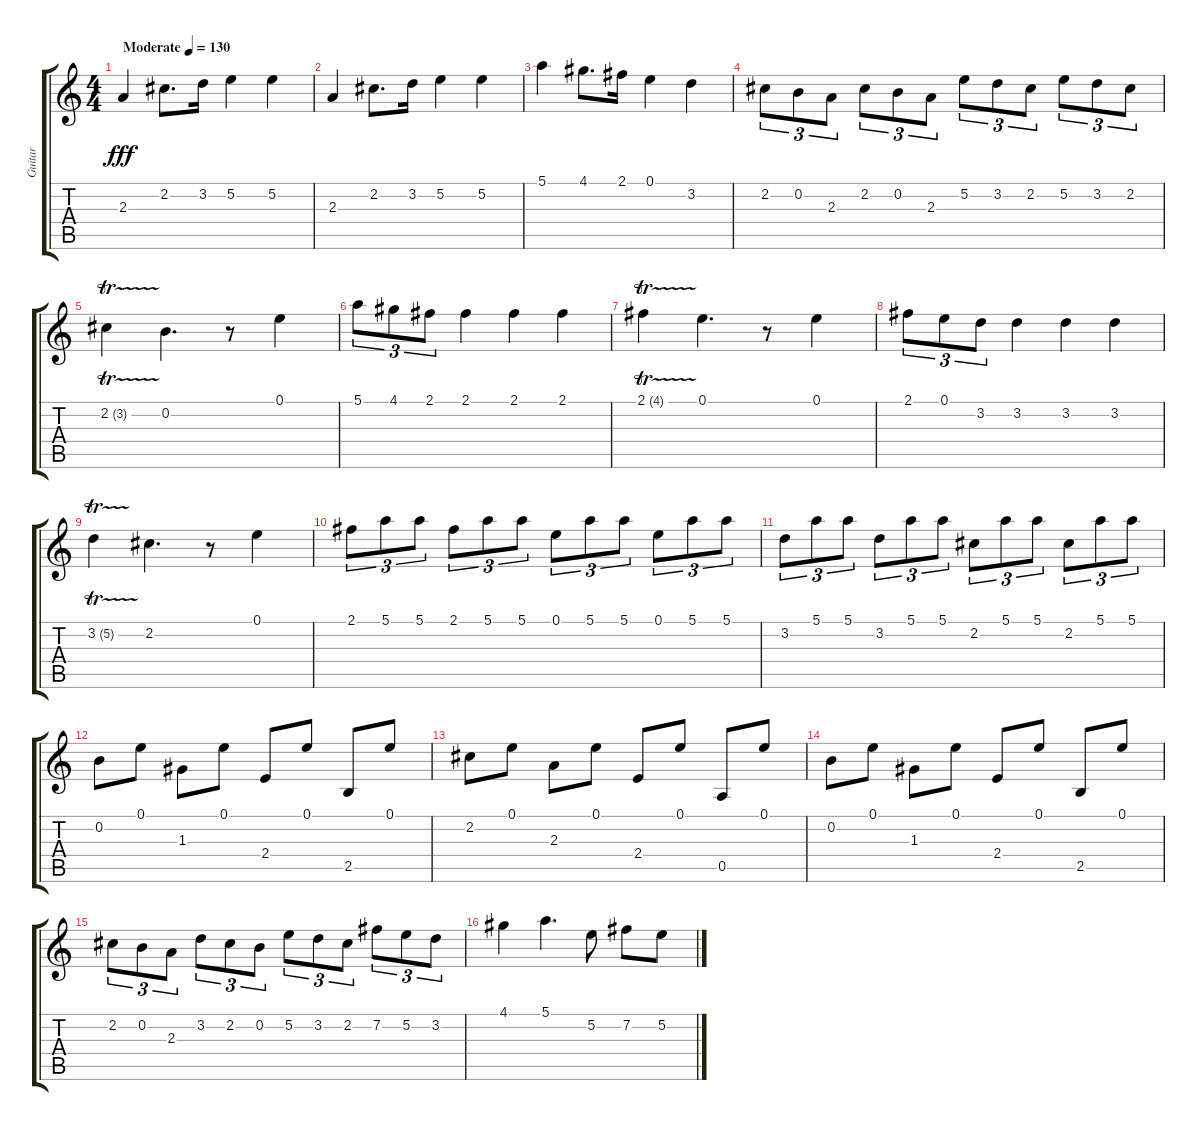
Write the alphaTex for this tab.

\track ("Guitar" "Guitar") {instrument acousticguitarnylon}
\staff {score tabs}
\tuning (E4 B3 G3 D3 A2 E2) {hide}
\ts (4 4)
\tempo (130 "Moderate")
\clef g2
\ks c
2.3.4{dy fff instrument acousticguitarnylon} 2.2.8{d} 3.2.16 5.2.4 5.2.4 |
2.3.4 2.2.8{d} 3.2.16 5.2.4 5.2.4 |
5.1.4 4.1.8{d} 2.1.16 0.1.4 3.2.4 |
2.2.8{tu (3 2)} 0.2.8{tu (3 2)} 2.3.8{tu (3 2)} 2.2.8{tu (3 2)} 0.2.8{tu (3 2)} 2.3.8{tu (3 2)} 5.2.8{tu (3 2)} 3.2.8{tu (3 2)} 2.2.8{tu (3 2)} 5.2.8{tu (3 2)} 3.2.8{tu (3 2)} 2.2.8{tu (3 2)} |
2.2{tr (3 32)}.4 0.2.4{d} r.8 0.1.4 |
5.1.8{tu (3 2)} 4.1.8{tu (3 2)} 2.1.8{tu (3 2)} 2.1.4 2.1.4 2.1.4 |
2.1{tr (4 32)}.4 0.1.4{d} r.8 0.1.4 |
2.1.8{tu (3 2)} 0.1.8{tu (3 2)} 3.2.8{tu (3 2)} 3.2.4 3.2.4 3.2.4 |
3.2{tr (5 32)}.4 2.2.4{d} r.8 0.1.4 |
2.1.8{tu (3 2)} 5.1.8{tu (3 2)} 5.1.8{tu (3 2)} 2.1.8{tu (3 2)} 5.1.8{tu (3 2)} 5.1.8{tu (3 2)} 0.1.8{tu (3 2)} 5.1.8{tu (3 2)} 5.1.8{tu (3 2)} 0.1.8{tu (3 2)} 5.1.8{tu (3 2)} 5.1.8{tu (3 2)} |
3.2.8{tu (3 2)} 5.1.8{tu (3 2)} 5.1.8{tu (3 2)} 3.2.8{tu (3 2)} 5.1.8{tu (3 2)} 5.1.8{tu (3 2)} 2.2.8{tu (3 2)} 5.1.8{tu (3 2)} 5.1.8{tu (3 2)} 2.2.8{tu (3 2)} 5.1.8{tu (3 2)} 5.1.8{tu (3 2)} |
0.2.8 0.1.8 1.3.8 0.1.8 2.4.8 0.1.8 2.5.8 0.1.8 |
2.2.8 0.1.8 2.3.8 0.1.8 2.4.8 0.1.8 0.5.8 0.1.8 |
0.2.8 0.1.8 1.3.8 0.1.8 2.4.8 0.1.8 2.5.8 0.1.8 |
2.2.8{tu (3 2)} 0.2.8{tu (3 2)} 2.3.8{tu (3 2)} 3.2.8{tu (3 2)} 2.2.8{tu (3 2)} 0.2.8{tu (3 2)} 5.2.8{tu (3 2)} 3.2.8{tu (3 2)} 2.2.8{tu (3 2)} 7.2.8{tu (3 2)} 5.2.8{tu (3 2)} 3.2.8{tu (3 2)} |
4.1.4 5.1.4{d} 5.2.8 7.2.8 5.2.8
